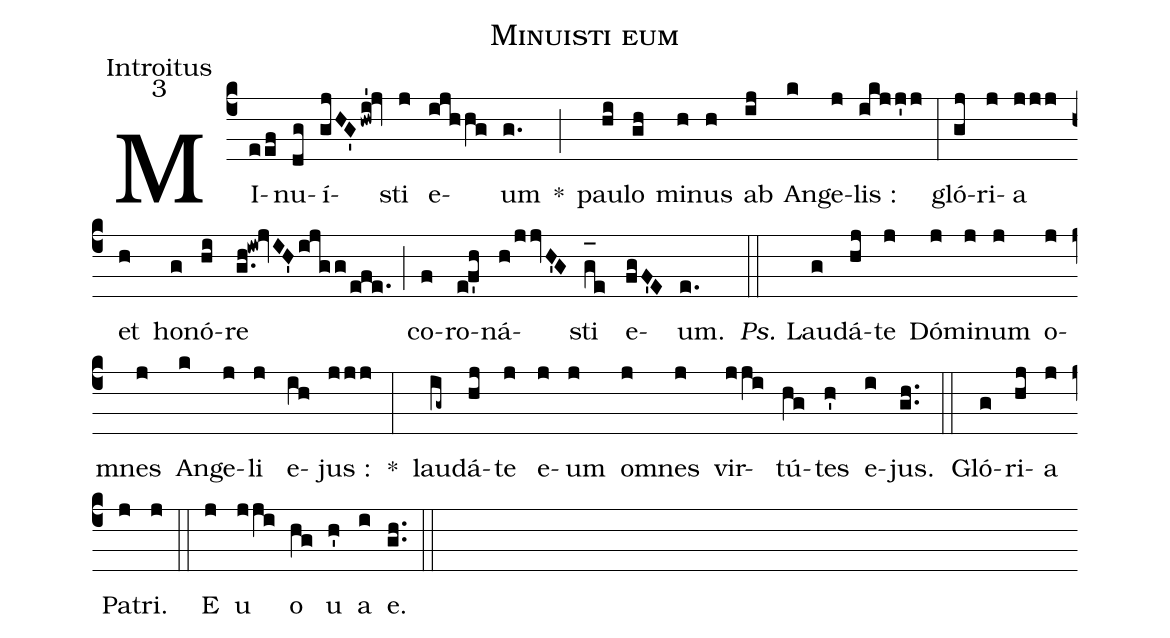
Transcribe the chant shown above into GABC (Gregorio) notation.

name:Minuisti eum;
office-part:Introitus;
mode:3;
%%
(c4) MI(eef)nu(dg)í(gjHG'hwi'!jv)sti(j) e(ijhhg)um(g.) *(;) pau(hi)lo(gh) mi(h)nus(h) ab(ij) An(k)ge(j)lis :(ikjj'j) (:) gló(gj)ri(j)a(jjj) et(h) ho(g)nó(hi)re(g.h!iw!jvIH'ijgg/efe.) (;) co(f)ro(ef'h)ná(h/jjvH'G)sti(g_[oh:h]e) e(fgF'E)um.(e.) (::) <i>Ps.</i> Lau(g)dá(hj)te(j) Dó(j)mi(j)num(j) o(j)mnes(j) An(k)ge(j)li(j) e(ih)jus :(jjj) <clear>*(:) lau(ig~)dá(hj)te(j) e(j)um(j) o(j)mnes(j) vir(jji)tú(hg)tes(h') e(i)jus.(gh..) (::) Gló(g)ri(hj)a(j) Pa(j)tri.(j) (::) <eu>E(j) u(jji) o(hg) u(h') a(i) e.</eu>(gh..) (::)
